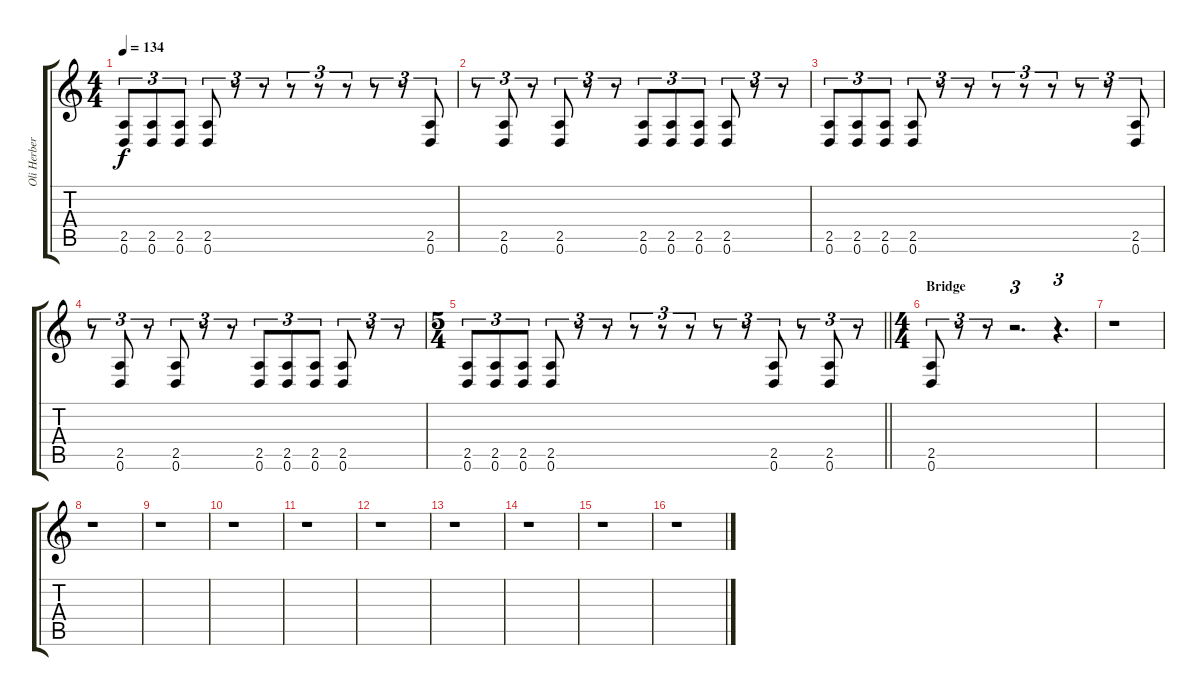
\track ("Oli Herbert" "Oli Herber") {instrument distortionguitar}
\staff {score tabs}
\tuning (D4 A3 F3 C3 G2 D2) {hide}
\ts (4 4)
\tempo 134
\clef g2
\ks c
(2.5 0.6).8{tu (3 2) dy f} (2.5 0.6).8{tu (3 2)} (2.5 0.6).8{tu (3 2)} (2.5 0.6).8{tu (3 2)} r.8{tu (3 2)} r.8{tu (3 2)} r.8{tu (3 2)} r.8{tu (3 2)} r.8{tu (3 2)} r.8{tu (3 2)} r.8{tu (3 2)} (2.5 0.6).8{tu (3 2)} |
r.8{tu (3 2)} (2.5 0.6).8{tu (3 2)} r.8{tu (3 2)} (2.5 0.6).8{tu (3 2)} r.8{tu (3 2)} r.8{tu (3 2)} (2.5 0.6).8{tu (3 2)} (2.5 0.6).8{tu (3 2)} (2.5 0.6).8{tu (3 2)} (2.5 0.6).8{tu (3 2)} r.8{tu (3 2)} r.8{tu (3 2)} |
(2.5 0.6).8{tu (3 2)} (2.5 0.6).8{tu (3 2)} (2.5 0.6).8{tu (3 2)} (2.5 0.6).8{tu (3 2)} r.8{tu (3 2)} r.8{tu (3 2)} r.8{tu (3 2)} r.8{tu (3 2)} r.8{tu (3 2)} r.8{tu (3 2)} r.8{tu (3 2)} (2.5 0.6).8{tu (3 2)} |
r.8{tu (3 2)} (2.5 0.6).8{tu (3 2)} r.8{tu (3 2)} (2.5 0.6).8{tu (3 2)} r.8{tu (3 2)} r.8{tu (3 2)} (2.5 0.6).8{tu (3 2)} (2.5 0.6).8{tu (3 2)} (2.5 0.6).8{tu (3 2)} (2.5 0.6).8{tu (3 2)} r.8{tu (3 2)} r.8{tu (3 2)} |
\ts (5 4)
\barLineRight lightlight
(2.5 0.6).8{tu (3 2)} (2.5 0.6).8{tu (3 2)} (2.5 0.6).8{tu (3 2)} (2.5 0.6).8{tu (3 2)} r.8{tu (3 2)} r.8{tu (3 2)} r.8{tu (3 2)} r.8{tu (3 2)} r.8{tu (3 2)} r.8{tu (3 2)} r.8{tu (3 2)} (2.5 0.6).8{tu (3 2)} r.8{tu (3 2)} (2.5 0.6).8{tu (3 2)} r.8{tu (3 2)} |
\ts (4 4)
\section ("" "Bridge")
(2.5 0.6).8{tu (3 2)} r.8{tu (3 2)} r.8{tu (3 2)} r.2{d tu (3 2)} r.4{d tu (3 2)} |
r.1 |
r.1 |
r.1 |
r.1 |
r.1 |
r.1 |
r.1 |
r.1 |
r.1 |
r.1
